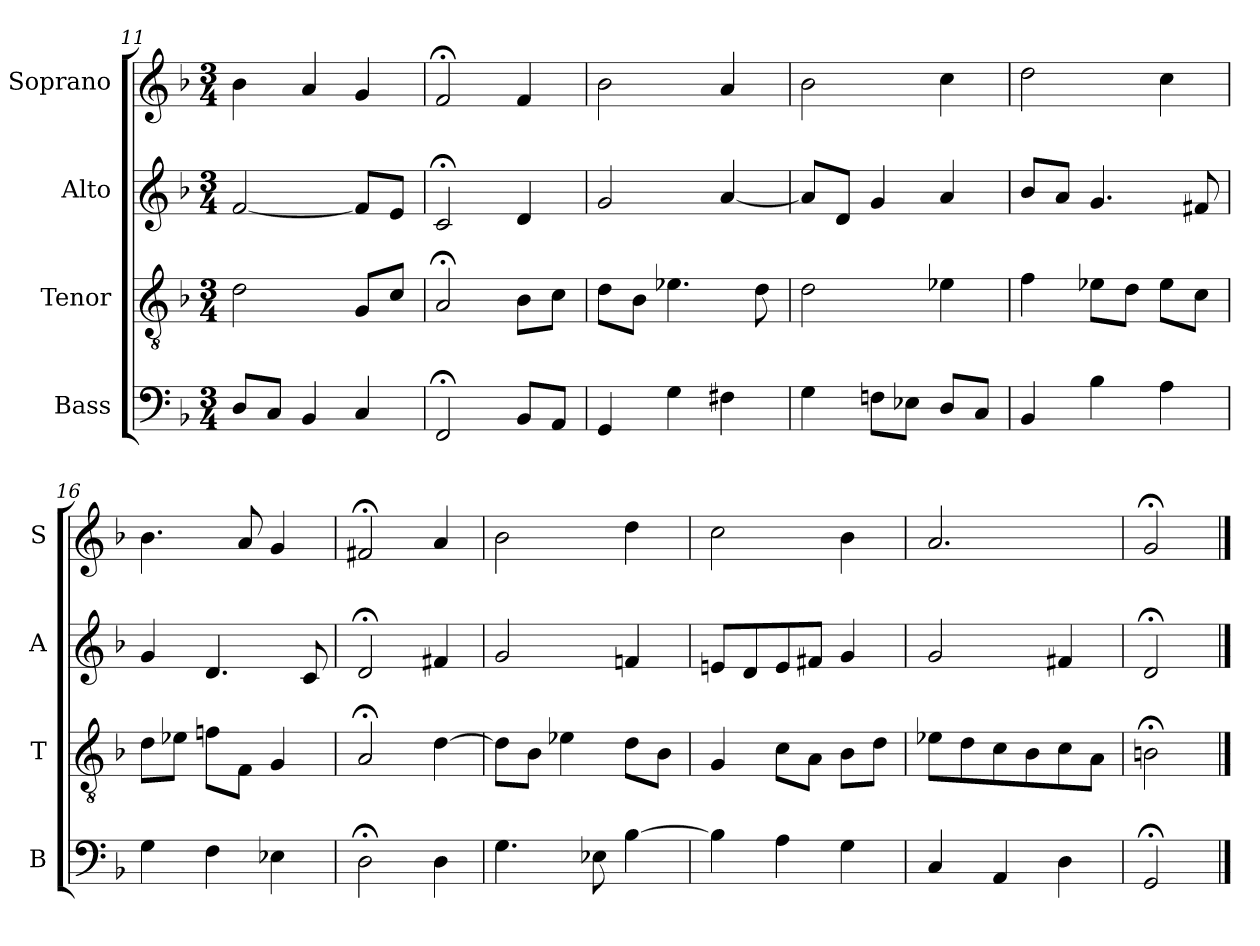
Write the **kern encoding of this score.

**kern	**kern	**kern	**kern
*part4	*part3	*part2	*part1
*staff4	*staff3	*staff2	*staff1
*I"Bass	*I"Tenor	*I"Alto	*I"Soprano
*I'B	*I'T	*I'A	*I'S
*clefF4	*clefGv2	*clefG2	*clefG2
*k[b-]	*k[b-]	*k[b-]	*k[b-]
*G:dor	*G:dor	*G:dor	*G:dor
*M3/4	*M3/4	*M3/4	*M3/4
=11	=11	=11	=11
8DL	2d	[2f	4b-
8CJ	.	.	.
4BB-	.	.	4a
4C	8GL	8fL]	4g
.	8cJ	8eJ	.
=12	=12	=12	=12
2FF;<	2A;<	2c;<	2f;<
8BB-L	8B-L	4d	4f
8AAJ	8cJ	.	.
=13	=13	=13	=13
4GG	8dL	2g	2b-
.	8B-J	.	.
4G	4.e-X	.	.
4F#X	.	[4a	4a
.	8d	.	.
=14	=14	=14	=14
4G	2d	8aL]	2b-
.	.	8dJ	.
8FnL	.	4g	.
8E-XJ	.	.	.
8DL	4e-X	4a	4cc
8CJ	.	.	.
=15	=15	=15	=15
4BB-	4f	8b-L	2dd
.	.	8aJ	.
4B-	8e-XL	4.g	.
.	8dJ	.	.
4A	8e-L	.	4cc
.	8cJ	8f#X	.
=16	=16	=16	=16
4G	8dL	4g	4.b-
.	8e-XJ	.	.
4F	8fnL	4.d	.
.	8FJ	.	8a
4E-X	4G	.	4g
.	.	8c	.
=17	=17	=17	=17
2D;<	2A;<	2d;<	2f#X;<
4D	[4d	4f#X	4a
=18	=18	=18	=18
4.G	8dL]	2g	2b-
.	8B-J	.	.
.	4e-X	.	.
8E-X	.	.	.
[4B-	8dL	4fn	4dd
.	8B-J	.	.
=19	=19	=19	=19
4B-]	4G	8enL	2cc
.	.	8d	.
4A	8cL	8e	.
.	8AJ	8f#XJ	.
4G	8B-L	4g	4b-
.	8dJ	.	.
=20	=20	=20	=20
4C	8e-XL	2g	2.a
.	8d	.	.
4AA	8c	.	.
.	8B-	.	.
4D	8c	4f#X	.
.	8AJ	.	.
=21	=21	=21	=21
2GG;<	2Bn;<	2d;<	2g;<
==	==	==	==
*-	*-	*-	*-
